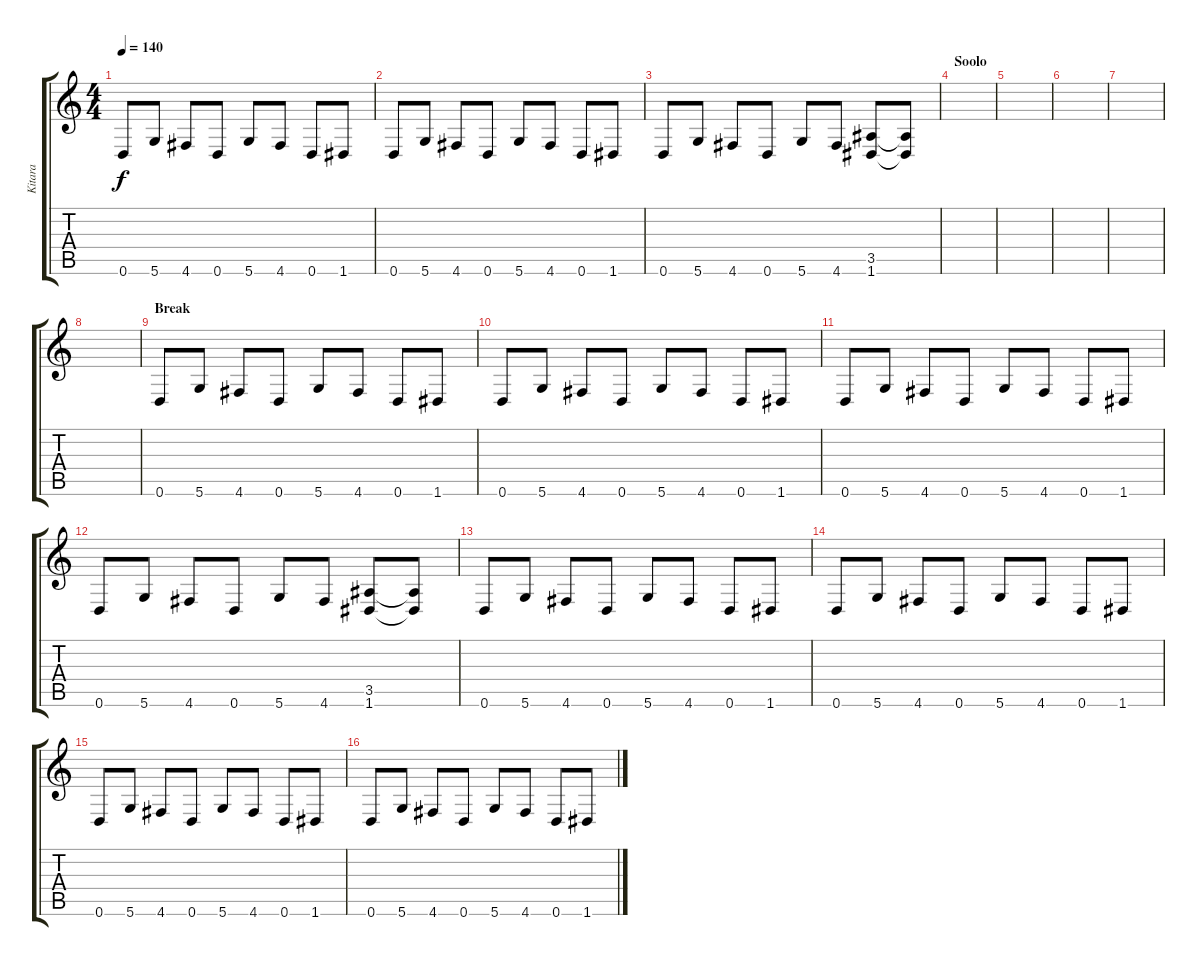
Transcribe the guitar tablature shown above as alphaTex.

\track ("Kitara" "Kitara") {instrument distortionguitar}
\staff {score tabs}
\tuning (D4 A3 F3 C3 G2 D2) {hide}
\ts (4 4)
\tempo 140
\clef g2
\ks c
0.6.8{dy f} 5.6.8 4.6.8 0.6.8 5.6.8 4.6.8 0.6.8 1.6.8 |
0.6.8 5.6.8 4.6.8 0.6.8 5.6.8 4.6.8 0.6.8 1.6.8 |
0.6.8 5.6.8 4.6.8 0.6.8 5.6.8 4.6.8 (3.5 1.6).8 (3.5{t} 1.6{t}).8 |
\section ("" "Soolo")
|
|
|
|
|
\section ("" "Break")
0.6.8 5.6.8 4.6.8 0.6.8 5.6.8 4.6.8 0.6.8 1.6.8 |
0.6.8 5.6.8 4.6.8 0.6.8 5.6.8 4.6.8 0.6.8 1.6.8 |
0.6.8 5.6.8 4.6.8 0.6.8 5.6.8 4.6.8 0.6.8 1.6.8 |
0.6.8 5.6.8 4.6.8 0.6.8 5.6.8 4.6.8 (3.5 1.6).8 (3.5{t} 1.6{t}).8 |
0.6.8 5.6.8 4.6.8 0.6.8 5.6.8 4.6.8 0.6.8 1.6.8 |
0.6.8 5.6.8 4.6.8 0.6.8 5.6.8 4.6.8 0.6.8 1.6.8 |
0.6.8 5.6.8 4.6.8 0.6.8 5.6.8 4.6.8 0.6.8 1.6.8 |
0.6.8 5.6.8 4.6.8 0.6.8 5.6.8 4.6.8 0.6.8 1.6.8
